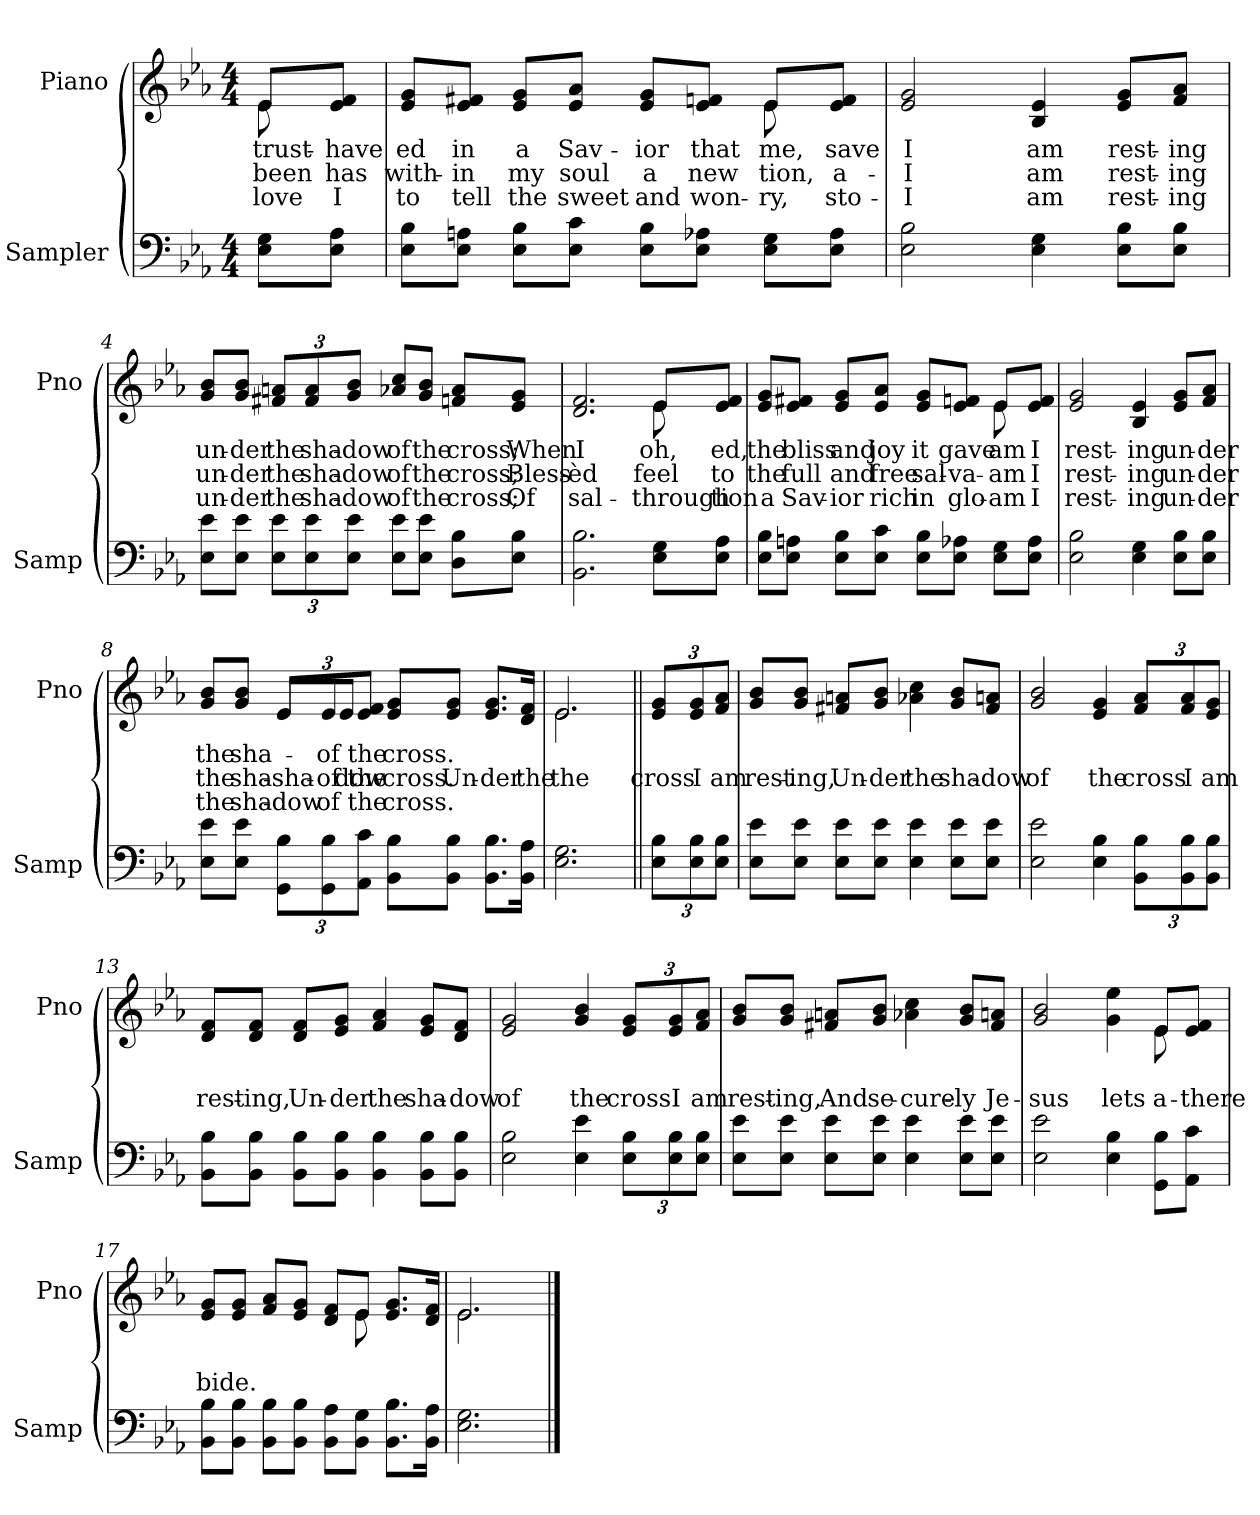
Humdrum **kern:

**kern	**kern	**text	**text	**text
*part2	*part1	*part1	*part1	*part1
*staff2	*staff1	*staff1	*staff1	*staff1
*I"Sampler	*I"Piano	*	*	*
*I'Samp	*I'Pno	*	*	*
*clefF4	*clefG2	*	*	*
*k[b-e-a-]	*k[b-e-a-]	*	*	*
*E-:	*E-:	*	*	*
*M4/4	*M4/4	*	*	*
=1	=1	=1	=1	=1
*	*^	*	*	*
8E-\ 8G\L	8e-/L	8e-	trust-	been	love
8E-\ 8A-\J	8e-/ 8f/J	8ryy	have	has	I
=2	=2	=2	=2	=2	=2
8E-\ 8B-\L	8e-/ 8g/L	2.ryy	-ed	with-	to
8E-\ 8An\J	8e-/ 8f#X/J	.	in	-in	tell
8E-\ 8B-\L	8e-/ 8g/L	.	a	my	the
8E-\ 8c\J	8e-/ 8a-/J	.	Sav-	soul	sweet
8E-\ 8B-\L	8e-/ 8g/L	.	-ior	a	and
8E-\ 8A-X\J	8e-/ 8fn/J	.	that	new	won-
8E-\ 8G\L	8e-/L	8e-	me,	-tion,	-ry,
8E-\ 8A-\J	8e-/ 8f/J	8ryy	save	-a-	sto-
*	*v	*v	*	*	*
=3	=3	=3	=3	=3
2E- 2B-	2e- 2g	I	I	I
4E- 4G	4B- 4e-	am	am	am
8E-\ 8B-\L	8e-/ 8g/L	rest-	rest-	rest-
8E-\ 8B-\J	8f/ 8a-/J	-ing	-ing	-ing
=4	=4	=4	=4	=4
8E-\ 8e-\L	8g/ 8b-/L	un-	un-	un-
8E-\ 8e-\J	8g/ 8b-/J	-der	-der	-der
12E-\ 12e-\L	12f#X/ 12an/L	the	the	the
12E-\ 12e-\	12f#/ 12a/	sha-	sha-	sha-
12E-\ 12e-\J	12g/ 12b-/J	-dow	-dow	-dow
8E-\ 8e-\L	8a-X/ 8cc/L	of	of	of
8E-\ 8e-\J	8g/ 8b-/J	the	the	the
8D\ 8B-\L	8fn/ 8a-/L	cross;	cross;	cross;
8E-\ 8B-\J	8e-/ 8g/J	When	Bless-	Of
=5	=5	=5	=5	=5
*	*^	*	*	*
2.BB- 2.B-	2.d 2.f	2.ryy	I	-èd	sal-
8E-\ 8G\L	8e-/L	8e-	oh,	feel	through
8E-\ 8A-\J	8e-/ 8f/J	8ryy	-ed,	to	-tion
=6	=6	=6	=6	=6	=6
8E-\ 8B-\L	8e-/ 8g/L	2.ryy	the	the	a
8E-\ 8An\J	8e-/ 8f#X/J	.	bliss	full	Sav-
8E-\ 8B-\L	8e-/ 8g/L	.	and	and	-ior
8E-\ 8c\J	8e-/ 8a-/J	.	joy	free	rich
8E-\ 8B-\L	8e-/ 8g/L	.	it	sal-	in
8E-\ 8A-X\J	8e-/ 8fn/J	.	gave	-va-	glo-
8E-\ 8G\L	8e-/L	8e-	am	am	am
8E-\ 8A-\J	8e-/ 8f/J	8ryy	I	I	I
*	*v	*v	*	*	*
=7	=7	=7	=7	=7
2E- 2B-	2e- 2g	rest-	rest-	rest-
4E- 4G	4B- 4e-	-ing	-ing	-ing
8E-\ 8B-\L	8e-/ 8g/L	un-	un-	un-
8E-\ 8B-\J	8f/ 8a-/J	-der	-der	-der
=8	=8	=8	=8	=8
*	*^	*	*	*
8E-\ 8e-\L	8g/ 8b-/L	4ryy	the	the	the
8E-\ 8e-\J	8g/ 8b-/J	.	sha-	sha-	sha-
12GG\ 12B-\L	12e-/L	8e-/L	.	sha-	-dow
12GG\ 12B-\	12e-/	.	of	of	of
.	.	8e-/J	.	-dow	.
12AA-\ 12c\J	12e-/ 12f/J	.	the	the	the
8BB-\ 8B-\L	8e-/ 8g/L	2ryy	cross.	cross.	cross.
8BB-\ 8B-\J	8e-/ 8g/J	.	.	Un-	.
8.BB-\ 8.B-\L	8.e-/ 8.g/L	.	.	-der	.
16BB-\ 16A-\Jk	16d/ 16f/Jk	.	.	the	.
=9	=9	=9	=9	=9	=9
2.E- 2.G	2.e-/	2.e-	.	the	.
=10||	=10||	=10||	=10||	=10||	=10||
!	!LO:TX:t=Refrain	!	!	!	!
*	*v	*v	*	*	*
12E-\ 12B-\L	12e-/ 12g/L	.	cross	.
12E-\ 12B-\	12e-/ 12g/	.	I	.
12E-\ 12B-\J	12f/ 12a-/J	.	am	.
=11	=11	=11	=11	=11
8E-\ 8e-\L	8g/ 8b-/L	.	rest-	.
8E-\ 8e-\J	8g/ 8b-/J	.	-ing,	.
8E-\ 8e-\L	8f#X/ 8an/L	.	Un-	.
8E-\ 8e-\J	8g/ 8b-/J	.	-der	.
4E- 4e-	4a-X 4cc	.	the	.
8E-\ 8e-\L	8g/ 8b-/L	.	sha-	.
8E-\ 8e-\J	8f#/ 8an/J	.	-dow	.
=12	=12	=12	=12	=12
2E- 2e-	2g 2b-	.	of	.
4E- 4B-	4e- 4g	.	the	.
12BB-\ 12B-\L	12f/ 12a-/L	.	cross	.
12BB-\ 12B-\	12f/ 12a-/	.	I	.
12BB-\ 12B-\J	12e-/ 12g/J	.	am	.
=13	=13	=13	=13	=13
8BB-\ 8B-\L	8d/ 8f/L	.	rest-	.
8BB-\ 8B-\J	8d/ 8f/J	.	-ing,	.
8BB-\ 8B-\L	8d/ 8f/L	.	Un-	.
8BB-\ 8B-\J	8e-/ 8g/J	.	-der	.
4BB- 4B-	4f 4a-	.	the	.
8BB-\ 8B-\L	8e-/ 8g/L	.	sha-	.
8BB-\ 8B-\J	8d/ 8f/J	.	-dow	.
=14	=14	=14	=14	=14
2E- 2B-	2e- 2g	.	of	.
4E- 4e-	4g 4b-	.	the	.
12E-\ 12B-\L	12e-/ 12g/L	.	cross	.
12E-\ 12B-\	12e-/ 12g/	.	I	.
12E-\ 12B-\J	12f/ 12a-/J	.	am	.
=15	=15	=15	=15	=15
8E-\ 8e-\L	8g/ 8b-/L	.	rest-	.
8E-\ 8e-\J	8g/ 8b-/J	.	-ing,	.
8E-\ 8e-\L	8f#X/ 8an/L	.	And	.
8E-\ 8e-\J	8g/ 8b-/J	.	se-	.
4E- 4e-	4a-X 4cc	.	-cure-	.
8E-\ 8e-\L	8g/ 8b-/L	.	-ly	.
8E-\ 8e-\J	8f#/ 8an/J	.	Je-	.
=16	=16	=16	=16	=16
*	*^	*	*	*
2E- 2e-	2g 2b-	2.ryy	.	-sus	.
4E- 4B-	4g 4ee-	.	.	lets	.
8GG\ 8B-\L	8e-/L	8e-	.	a-	.
8AA-\ 8c\J	8e-/ 8f/J	8ryy	.	there	.
=17	=17	=17	=17	=17	=17
8BB-\ 8B-\L	8e-/ 8g/L	8ryy	.	-bide.	.
*	*v	*v	*	*	*
8BB-\ 8B-\J	8e-/ 8g/J	.	.	.
8BB-\ 8B-\L	8f/ 8a-/L	.	.	.
8BB-\ 8B-\J	8e-/ 8g/J	.	.	.
8BB-\ 8A-\L	8d/ 8f/L	.	.	.
*	*^	*	*	*
8BB-\ 8G\J	8e-/J	8e-	.	.	.
8.BB-\ 8.B-\L	8.e-/ 8.g/L	4ryy	.	.	.
16BB-\ 16A-\Jk	16d/ 16f/Jk	.	.	.	.
=18	=18	=18	=18	=18	=18
2.E- 2.G	2.e-/	2.e-	.	.	.
*	*v	*v	*	*	*
==	==	==	==	==
*-	*-	*-	*-	*-
